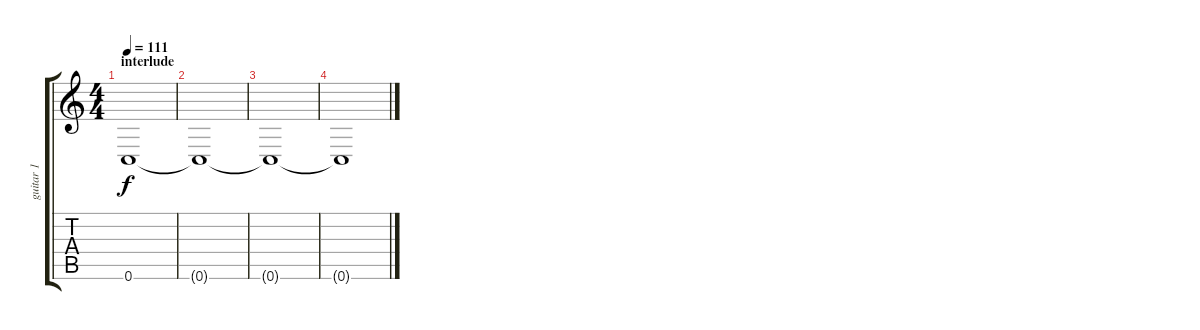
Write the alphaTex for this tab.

\track ("guitar 1" "guitar 1") {instrument overdrivenguitar}
\staff {score tabs}
\tuning (E4 B3 G3 D3 A2 C2) {hide}
\ts (4 4)
\section ("" "interlude")
\tempo 111
\clef g2
\ks c
0.6.1{dy f volume 10 instrument distortionguitar} |
0.6{t}.1 |
0.6{t}.1 |
0.6{t}.1
